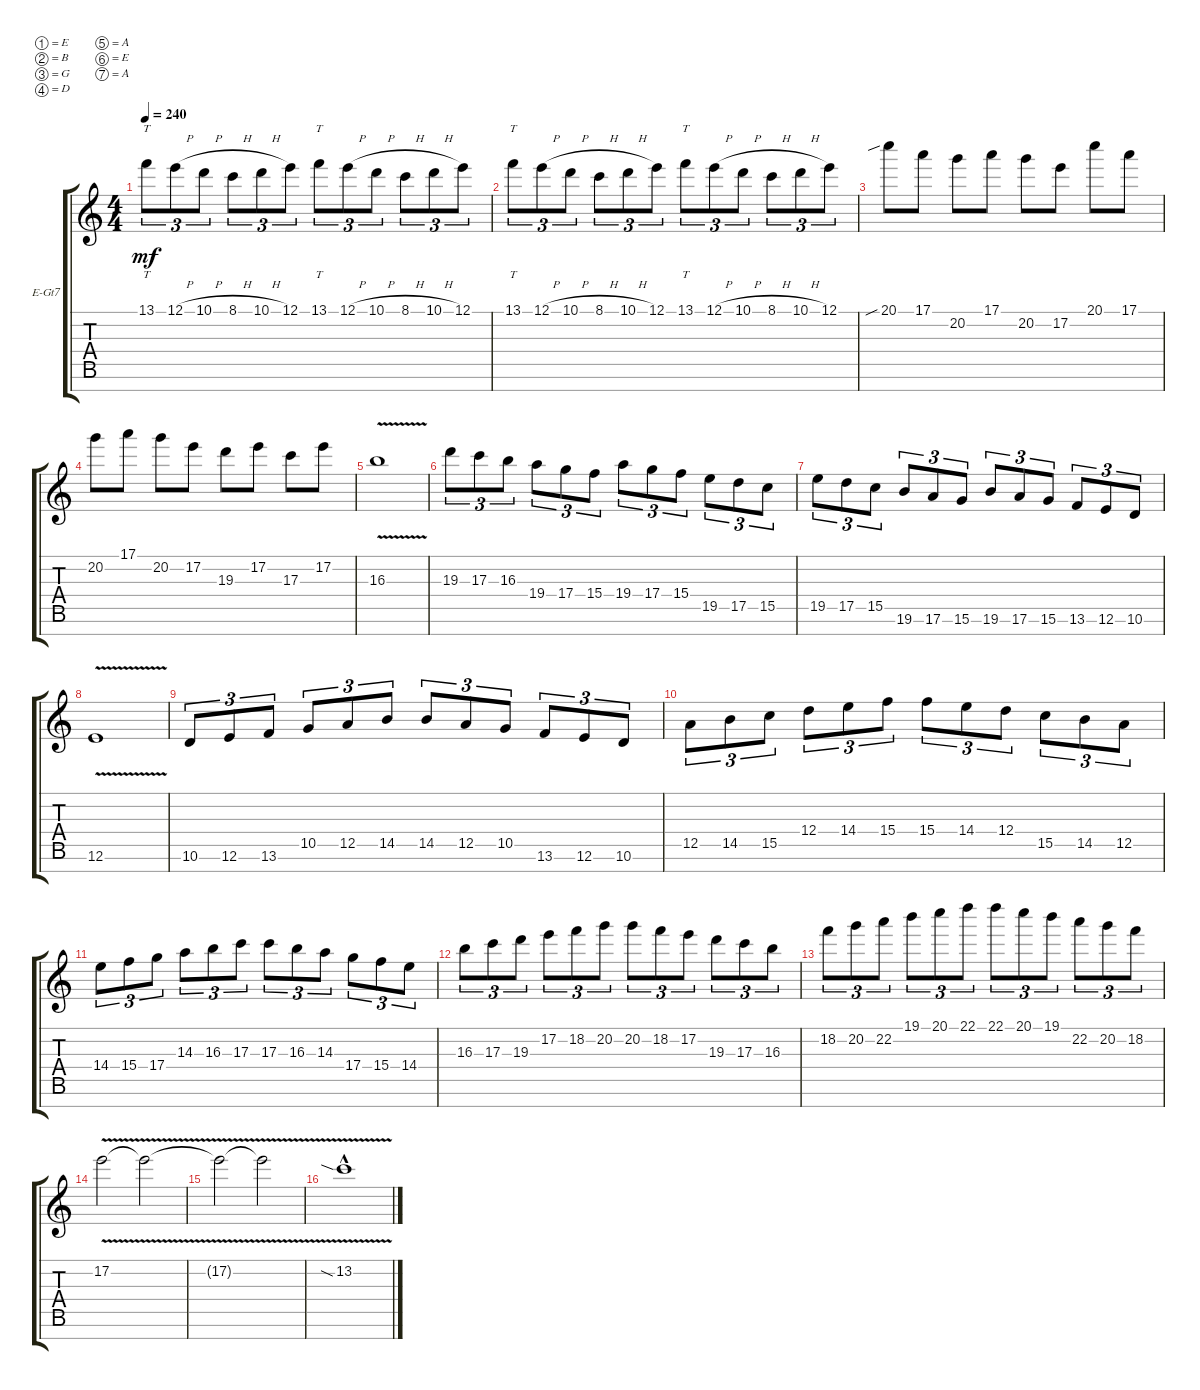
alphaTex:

\defaultSystemsLayout 4
\bracketExtendMode groupsimilarinstruments
\firstSystemTrackNameOrientation horizontal
\otherSystemsTrackNameOrientation horizontal
\track ("Electric Guitar" "E-Gt7") {instrument distortionguitar}
\staff {score tabs}
\tuning (E4 B3 G3 D3 A2 E2 A1)
\ts (4 4)
\tempo 240
\clef g2
\ks c
13.1.8{tt tu (3 2) dy mf} 12.1{h}.8{tu (3 2)} 10.1{h}.8{tu (3 2)} 8.1{h}.8{tu (3 2)} 10.1{h}.8{tu (3 2)} 12.1.8{tu (3 2)} 13.1.8{tt tu (3 2)} 12.1{h}.8{tu (3 2)} 10.1{h}.8{tu (3 2)} 8.1{h}.8{tu (3 2)} 10.1{h}.8{tu (3 2)} 12.1.8{tu (3 2)} |
13.1.8{tt tu (3 2)} 12.1{h}.8{tu (3 2)} 10.1{h}.8{tu (3 2)} 8.1{h}.8{tu (3 2)} 10.1{h}.8{tu (3 2)} 12.1.8{tu (3 2)} 13.1.8{tt tu (3 2)} 12.1{h}.8{tu (3 2)} 10.1{h}.8{tu (3 2)} 8.1{h}.8{tu (3 2)} 10.1{h}.8{tu (3 2)} 12.1.8{tu (3 2)} |
20.1{sib}.8 17.1.8 20.2.8 17.1.8 20.2.8 17.2.8 20.1.8 17.1.8 |
20.2.8 17.1.8 20.2.8 17.2.8 19.3.8 17.2.8 17.3.8 17.2.8 |
16.3{v}.1 |
19.3.8{tu (3 2)} 17.3.8{tu (3 2)} 16.3.8{tu (3 2)} 19.4.8{tu (3 2)} 17.4.8{tu (3 2)} 15.4.8{tu (3 2)} 19.4.8{tu (3 2)} 17.4.8{tu (3 2)} 15.4.8{tu (3 2)} 19.5.8{tu (3 2)} 17.5.8{tu (3 2)} 15.5.8{tu (3 2)} |
19.5.8{tu (3 2)} 17.5.8{tu (3 2)} 15.5.8{tu (3 2)} 19.6.8{tu (3 2)} 17.6.8{tu (3 2)} 15.6.8{tu (3 2)} 19.6.8{tu (3 2)} 17.6.8{tu (3 2)} 15.6.8{tu (3 2)} 13.6.8{tu (3 2)} 12.6.8{tu (3 2)} 10.6.8{tu (3 2)} |
12.6{v}.1 |
10.6.8{tu (3 2)} 12.6.8{tu (3 2)} 13.6.8{tu (3 2)} 10.5.8{tu (3 2)} 12.5.8{tu (3 2)} 14.5.8{tu (3 2)} 14.5.8{tu (3 2)} 12.5.8{tu (3 2)} 10.5.8{tu (3 2)} 13.6.8{tu (3 2)} 12.6.8{tu (3 2)} 10.6.8{tu (3 2)} |
12.5.8{tu (3 2)} 14.5.8{tu (3 2)} 15.5.8{tu (3 2)} 12.4.8{tu (3 2)} 14.4.8{tu (3 2)} 15.4.8{tu (3 2)} 15.4.8{tu (3 2)} 14.4.8{tu (3 2)} 12.4.8{tu (3 2)} 15.5.8{tu (3 2)} 14.5.8{tu (3 2)} 12.5.8{tu (3 2)} |
14.4.8{tu (3 2)} 15.4.8{tu (3 2)} 17.4.8{tu (3 2)} 14.3.8{tu (3 2)} 16.3.8{tu (3 2)} 17.3.8{tu (3 2)} 17.3.8{tu (3 2)} 16.3.8{tu (3 2)} 14.3.8{tu (3 2)} 17.4.8{tu (3 2)} 15.4.8{tu (3 2)} 14.4.8{tu (3 2)} |
16.3.8{tu (3 2)} 17.3.8{tu (3 2)} 19.3.8{tu (3 2)} 17.2.8{tu (3 2)} 18.2.8{tu (3 2)} 20.2.8{tu (3 2)} 20.2.8{tu (3 2)} 18.2.8{tu (3 2)} 17.2.8{tu (3 2)} 19.3.8{tu (3 2)} 17.3.8{tu (3 2)} 16.3.8{tu (3 2)} |
18.2.8{tu (3 2)} 20.2.8{tu (3 2)} 22.2.8{tu (3 2)} 19.1.8{tu (3 2)} 20.1.8{tu (3 2)} 22.1.8{tu (3 2)} 22.1.8{tu (3 2)} 20.1.8{tu (3 2)} 19.1.8{tu (3 2)} 22.2.8{tu (3 2)} 20.2.8{tu (3 2)} 18.2.8{tu (3 2)} |
17.2{v}.2 17.2{v t}.2 |
17.2{v t}.2 17.2{v t}.2 |
13.2{v sia hac}.1
